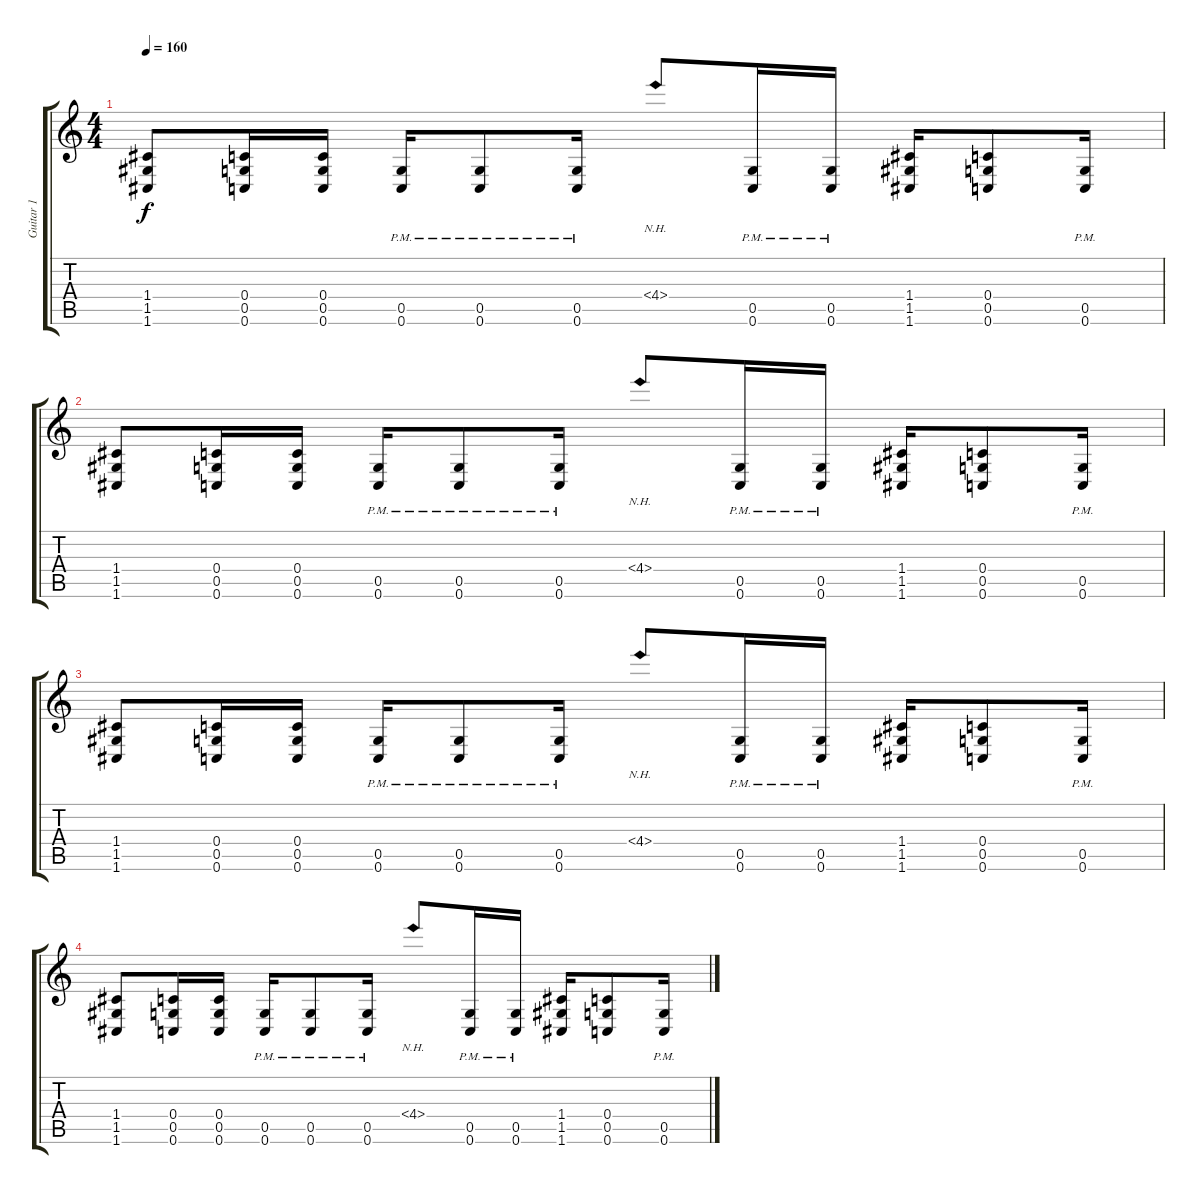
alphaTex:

\track ("Guitar 1" "Guitar 1") {instrument distortionguitar}
\staff {score tabs}
\tuning (D4 A3 F3 C3 G2 C2) {hide}
\ts (4 4)
\tempo 160
\clef g2
\ks c
(1.4 1.5 1.6).8{dy f} (0.4 0.5 0.6).16 (0.4 0.5 0.6).16 (0.5 0.6{pm}).16 (0.5 0.6{pm}).8 (0.5 0.6{pm}).16 4.4{nh}.8 (0.5 0.6{pm}).16 (0.5 0.6{pm}).16 (1.4 1.5 1.6).16 (0.4 0.5 0.6).8 (0.5 0.6{pm}).16 |
(1.4 1.5 1.6).8 (0.4 0.5 0.6).16 (0.4 0.5 0.6).16 (0.5 0.6{pm}).16 (0.5 0.6{pm}).8 (0.5 0.6{pm}).16 4.4{nh}.8 (0.5 0.6{pm}).16 (0.5 0.6{pm}).16 (1.4 1.5 1.6).16 (0.4 0.5 0.6).8 (0.5 0.6{pm}).16 |
(1.4 1.5 1.6).8 (0.4 0.5 0.6).16 (0.4 0.5 0.6).16 (0.5 0.6{pm}).16 (0.5 0.6{pm}).8 (0.5 0.6{pm}).16 4.4{nh}.8 (0.5 0.6{pm}).16 (0.5 0.6{pm}).16 (1.4 1.5 1.6).16 (0.4 0.5 0.6).8 (0.5 0.6{pm}).16 |
(1.4 1.5 1.6).8 (0.4 0.5 0.6).16 (0.4 0.5 0.6).16 (0.5 0.6{pm}).16 (0.5 0.6{pm}).8 (0.5 0.6{pm}).16 4.4{nh}.8 (0.5 0.6{pm}).16 (0.5 0.6{pm}).16 (1.4 1.5 1.6).16 (0.4 0.5 0.6).8 (0.5 0.6{pm}).16
